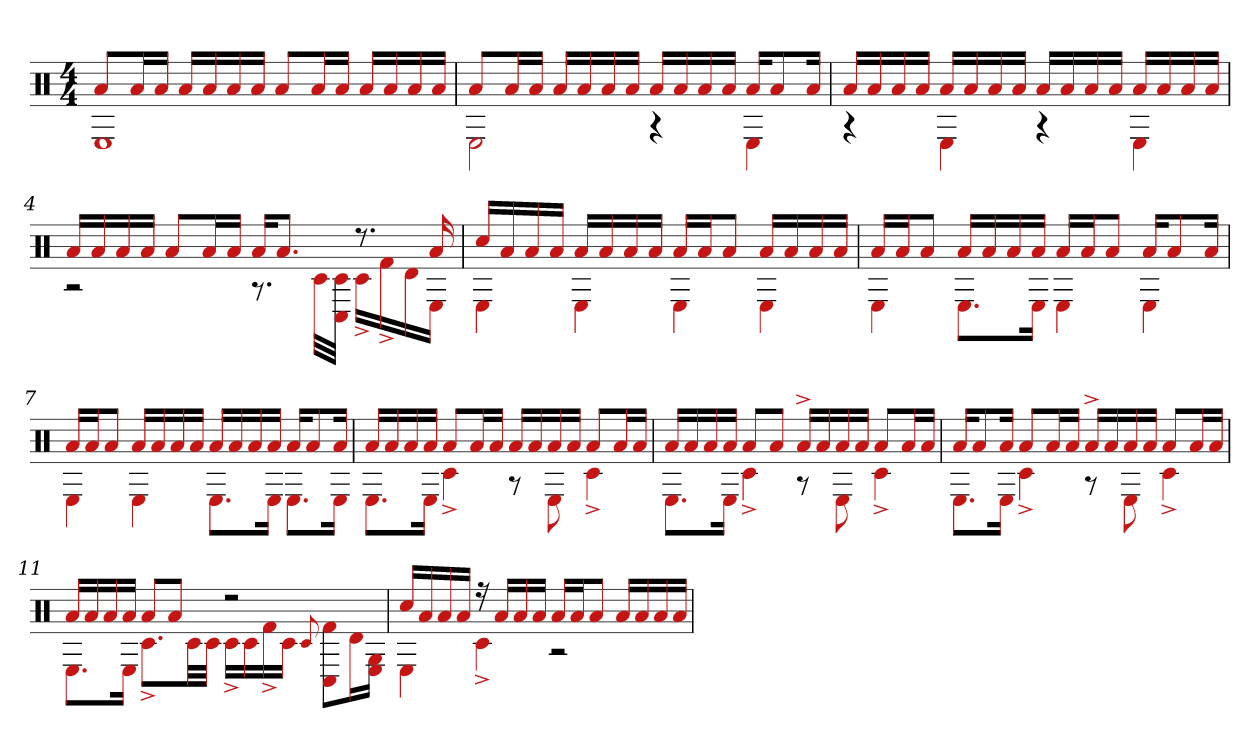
**kern
*part1
*staff1
*clefX
*k[]
*M4/4
=1
*^
8aL	1E
16aL	.
16aJJ	.
16aLL	.
16a	.
16a	.
16aJJ	.
8aL	.
16aL	.
16aJJ	.
16aLL	.
16a	.
16a	.
16aJJ	.
=2	=2
8aL	2E
16aL	.
16aJJ	.
16aLL	.
16a	.
16a	.
16aJJ	.
16aLL	4r
16a	.
16a	.
16aJJ	.
16aKL	4E
8a	.
16aJk	.
=3	=3
16aLL	4r
16a	.
16a	.
16aJJ	.
16aLL	4E
16a	.
16a	.
16aJJ	.
16aLL	4r
16a	.
16a	.
16aJJ	.
16aLL	4E
16a	.
16a	.
16aJJ	.
=4	=4
16aLL	2r
16a	.
16a	.
16aJJ	.
8aL	.
16aL	.
16aJJ	.
16aKL	8.r
8.aJ	.
.	32c#LLL
.	32c# 32C#JJJ
8.r	16c#^LL
.	16f#^
.	16d
16a	16EJJ
=5	=5
16cc#LL	4E
16a	.
16a	.
16aJJ	.
16aLL	4E
16a	.
16a	.
16aJJ	.
16aLL	4E
16aJ	.
8aJ	.
16aLL	4E
16a	.
16a	.
16aJJ	.
=6	=6
16aLL	4E
16aJ	.
8aJ	.
16aLL	8.EL
16a	.
16a	.
16aJJ	16EJk
16aLL	4E
16aJ	.
8aJ	.
16aKL	4E
8a	.
16aJk	.
=7	=7
16aLL	4E
16aJ	.
8aJ	.
16aLL	4E
16a	.
16a	.
16aJJ	.
16aLL	8.EL
16a	.
16a	.
16aJJ	16EJk
16aKL	8.EL
8a	.
16aJk	16EJk
=8	=8
16aLL	8.EL
16a	.
16a	.
16aJJ	16EJk
8aL	4c#^
16aL	.
16aJJ	.
16aLL	8r
16a	.
16a	8E
16aJJ	.
8aL	4c#^
16aL	.
16aJJ	.
=9	=9
16aLL	8.EL
16a	.
16a	.
16aJJ	16EJk
8aL	4c#^
8aJ	.
16a^LL	8r
16a	.
16a	8E
16aJJ	.
8aL	4c#^
16aL	.
16aJJ	.
=10	=10
16aKL	8.EL
8a	.
16aJk	16EJk
8aL	4c#^
16aL	.
16aJJ	.
16a^LL	8r
16a	.
16a	8E
16aJJ	.
8aL	4c#^
16aL	.
16aJJ	.
=11	=11
16aLL	8.EL
16a	.
16a	.
16aJJ	16EJk
8aL	8.c#^L
8aJ	.
.	32c#LL
.	32c#JJJ
2r	16c#^LL
.	16c#
.	16f#^
.	16c#JJ
.	8qqc#
.	8C# 8f#L
.	16dL
.	16G 16EJJ
=12	=12
16cc#LL	4E
16a	.
16a	.
16aJJ	.
16r	4c#^
16aLL	.
16a	.
16aJJ	.
16aLL	2r
16aJ	.
8aJ	.
16aLL	.
16a	.
16a	.
16aJJ	.
*v	*v
=
*-
